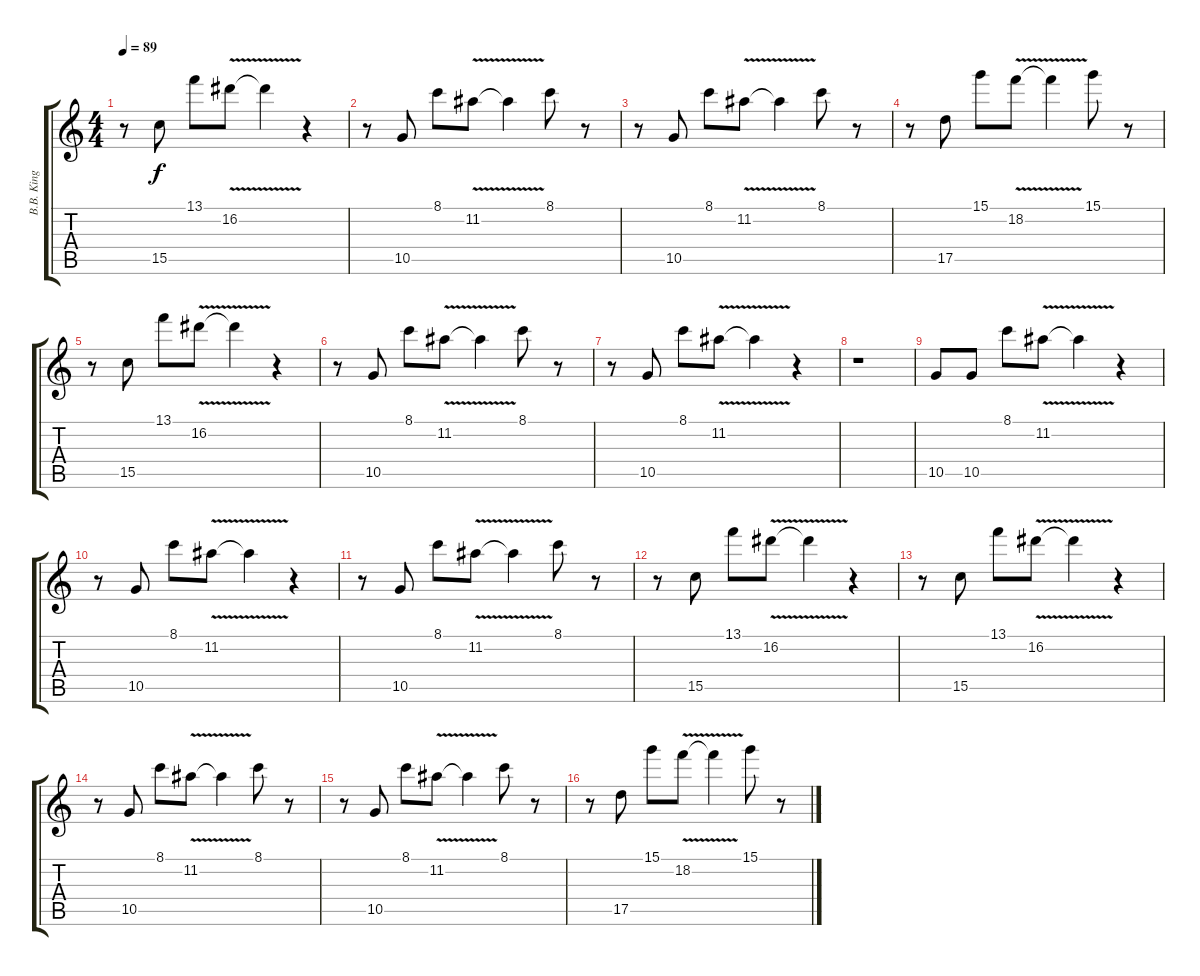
\track ("B.B. King Guitar" "B.B. King ") {instrument electricguitarclean}
\staff {score tabs}
\tuning (E4 B3 G3 D3 A2 E2) {hide}
\ts (4 4)
\tempo 89
\clef g2
\ks c
r.8{dy f} 15.5.8 13.1.8 16.2{v}.8 16.2{t}.4 r.4 |
r.8 10.5.8 8.1.8 11.2{v}.8 11.2{t}.4 8.1.8 r.8 |
r.8 10.5.8 8.1.8 11.2{v}.8 11.2{t}.4 8.1.8 r.8 |
r.8 17.5.8 15.1.8 18.2{v}.8 18.2{t}.4 15.1.8 r.8 |
r.8 15.5.8 13.1.8 16.2{v}.8 16.2{t}.4 r.4 |
r.8 10.5.8 8.1.8 11.2{v}.8 11.2{t}.4 8.1.8 r.8 |
r.8 10.5.8 8.1.8 11.2{v}.8 11.2{t}.4 r.4 |
r.1 |
10.5.8 10.5.8 8.1.8 11.2{v}.8 11.2{t}.4 r.4 |
r.8 10.5.8 8.1.8 11.2{v}.8 11.2{t}.4 r.4 |
r.8 10.5.8 8.1.8 11.2{v}.8 11.2{t}.4 8.1.8 r.8 |
r.8 15.5.8 13.1.8 16.2{v}.8 16.2{t}.4 r.4 |
r.8 15.5.8 13.1.8 16.2{v}.8 16.2{t}.4 r.4 |
r.8 10.5.8 8.1.8 11.2{v}.8 11.2{t}.4 8.1.8 r.8 |
r.8 10.5.8 8.1.8 11.2{v}.8 11.2{t}.4 8.1.8 r.8 |
r.8 17.5.8 15.1.8 18.2{v}.8 18.2{t}.4 15.1.8 r.8
